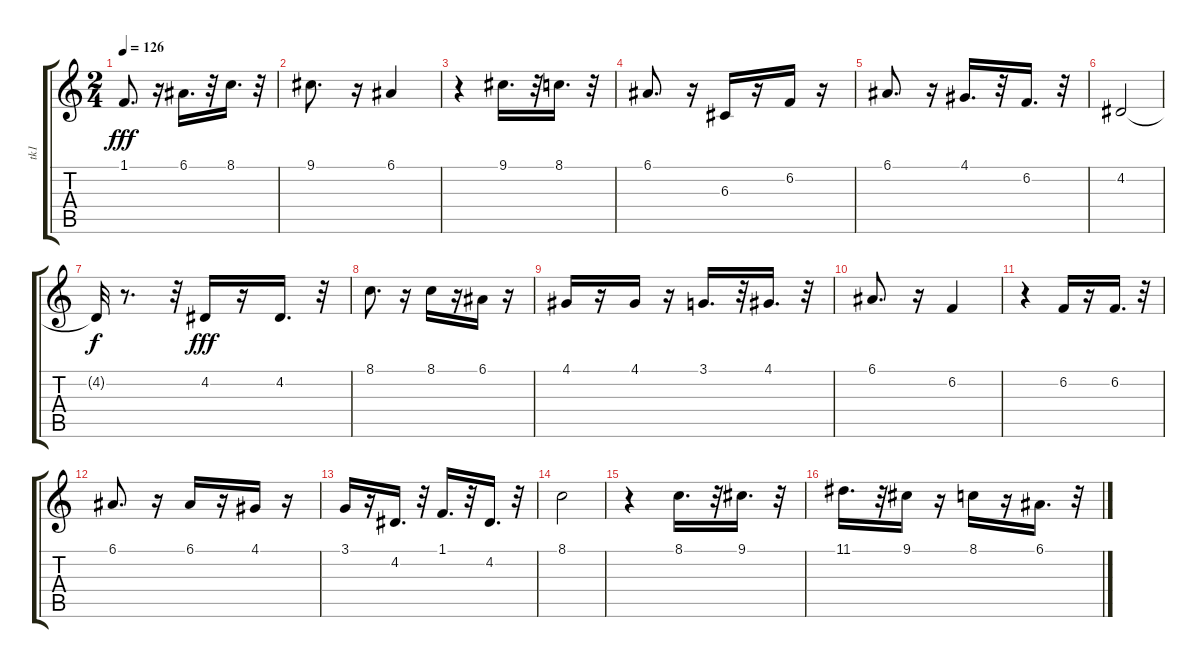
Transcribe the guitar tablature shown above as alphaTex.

\track ("tk1" "tk1") {instrument flute}
\staff {score tabs}
\tuning (E4 B3 G3 D3 A2 E2) {hide}
\ts (2 4)
\tempo 126
\clef g2
\ks c
1.1.8{d dy fff} r.16 6.1.16{d} r.32 8.1.16{d} r.32 |
9.1.8{d} r.16 6.1.4 |
r.4 9.1.16{d} r.32 8.1.16{d} r.32 |
6.1.8{d} r.16 6.3.16 r.16 6.2.16 r.16 |
6.1.8{d} r.16 4.1.16{d} r.32 6.2.16{d} r.32 |
4.2.2 |
4.2{t}.32{dy f} r.8{d} r.32 4.2.16{dy fff} r.16 4.2.16{d} r.32 |
8.1.8{d} r.16 8.1.16 r.16 6.1.16 r.16 |
4.1.16 r.16 4.1.16 r.16 3.1.16{d} r.32 4.1.16{d} r.32 |
6.1.8{d} r.16 6.2.4 |
r.4 6.2.16 r.16 6.2.16{d} r.32 |
6.1.8{d} r.16 6.1.16 r.16 4.1.16 r.16 |
3.1.16 r.16 4.2.16{d} r.32 1.1.16{d} r.32 4.2.16{d} r.32 |
8.1.2 |
r.4 8.1.16{d} r.32 9.1.16{d} r.32 |
11.1.16{d} r.32 9.1.16 r.16 8.1.16 r.16 6.1.16{d} r.32
